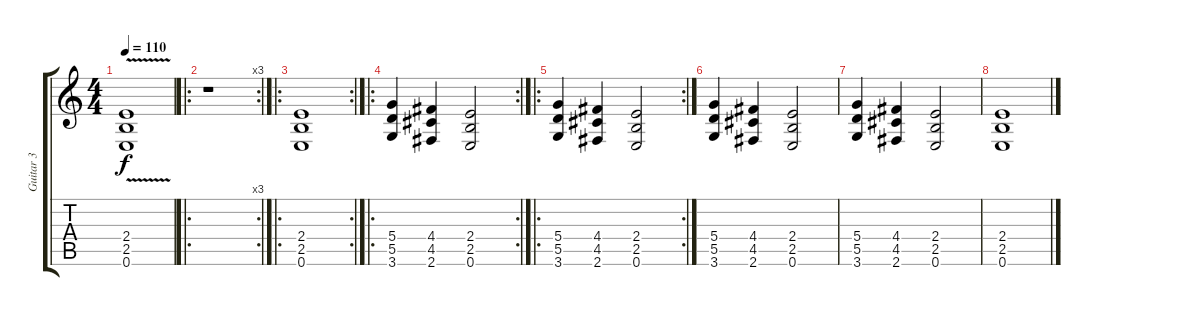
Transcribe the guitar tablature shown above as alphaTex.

\track ("Guitar 3" "Guitar 3") {instrument distortionguitar}
\staff {score tabs}
\tuning (E4 B3 G3 D3 A2 E2) {hide}
\ts (4 4)
\tempo 110
\clef g2
\ks c
(2.4{v} 2.5 0.6).1{dy f} |
\ro
\rc 3
r.1 |
\ro
\rc 2
(2.4 2.5 0.6).1 |
\ro
\rc 2
(5.4 5.5 3.6).4 (4.4 4.5 2.6).4 (2.4 2.5 0.6).2 |
\ro
\rc 2
(5.4 5.5 3.6).4 (4.4 4.5 2.6).4 (2.4 2.5 0.6).2 |
(5.4 5.5 3.6).4 (4.4 4.5 2.6).4 (2.4 2.5 0.6).2 |
(5.4 5.5 3.6).4 (4.4 4.5 2.6).4 (2.4 2.5 0.6).2 |
(2.4 2.5 0.6).1
